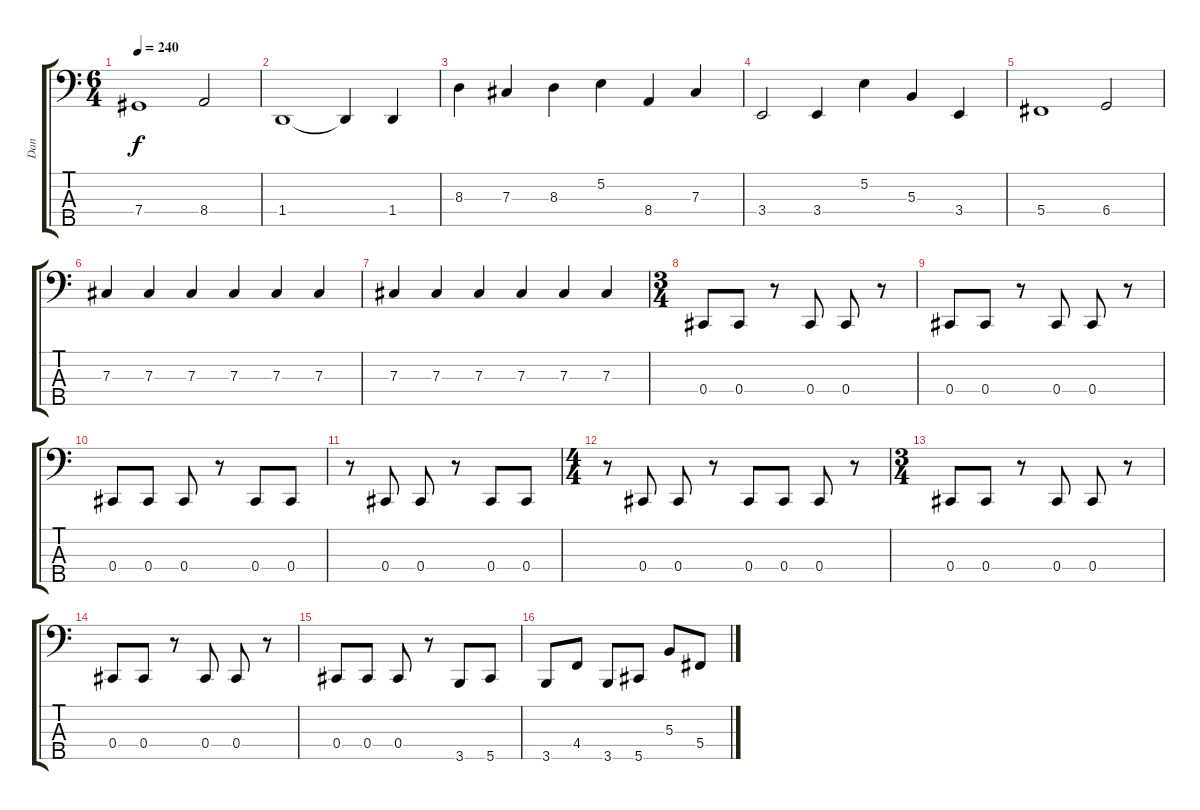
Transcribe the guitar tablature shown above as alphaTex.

\track ("Dan" "Dan") {instrument electricbasspick}
\staff {score tabs}
\tuning (E2 B1 Gb1 Db1 Ab0) {hide}
\ts (6 4)
\tempo 240
\clef f4
\ks c
7.4.1{dy f} 8.4.2 |
1.4.1 1.4{t}.4 1.4.4 |
8.3.4 7.3.4 8.3.4 5.2.4 8.4.4 7.3.4 |
3.4.2 3.4.4 5.2.4 5.3.4 3.4.4 |
5.4.1 6.4.2 |
7.3.4 7.3.4 7.3.4 7.3.4 7.3.4 7.3.4 |
7.3.4 7.3.4 7.3.4 7.3.4 7.3.4 7.3.4 |
\ts (3 4)
\section ("" "")
0.4.8 0.4.8 r.8 0.4.8 0.4.8 r.8 |
0.4.8 0.4.8 r.8 0.4.8 0.4.8 r.8 |
0.4.8 0.4.8 0.4.8 r.8 0.4.8 0.4.8 |
r.8 0.4.8 0.4.8 r.8 0.4.8 0.4.8 |
\ts (4 4)
r.8 0.4.8 0.4.8 r.8 0.4.8 0.4.8 0.4.8 r.8 |
\ts (3 4)
0.4.8 0.4.8 r.8 0.4.8 0.4.8 r.8 |
0.4.8 0.4.8 r.8 0.4.8 0.4.8 r.8 |
0.4.8 0.4.8 0.4.8 r.8 3.5.8 5.5.8 |
3.5.8 4.4.8 3.5.8 5.5.8 5.3.8 5.4.8
